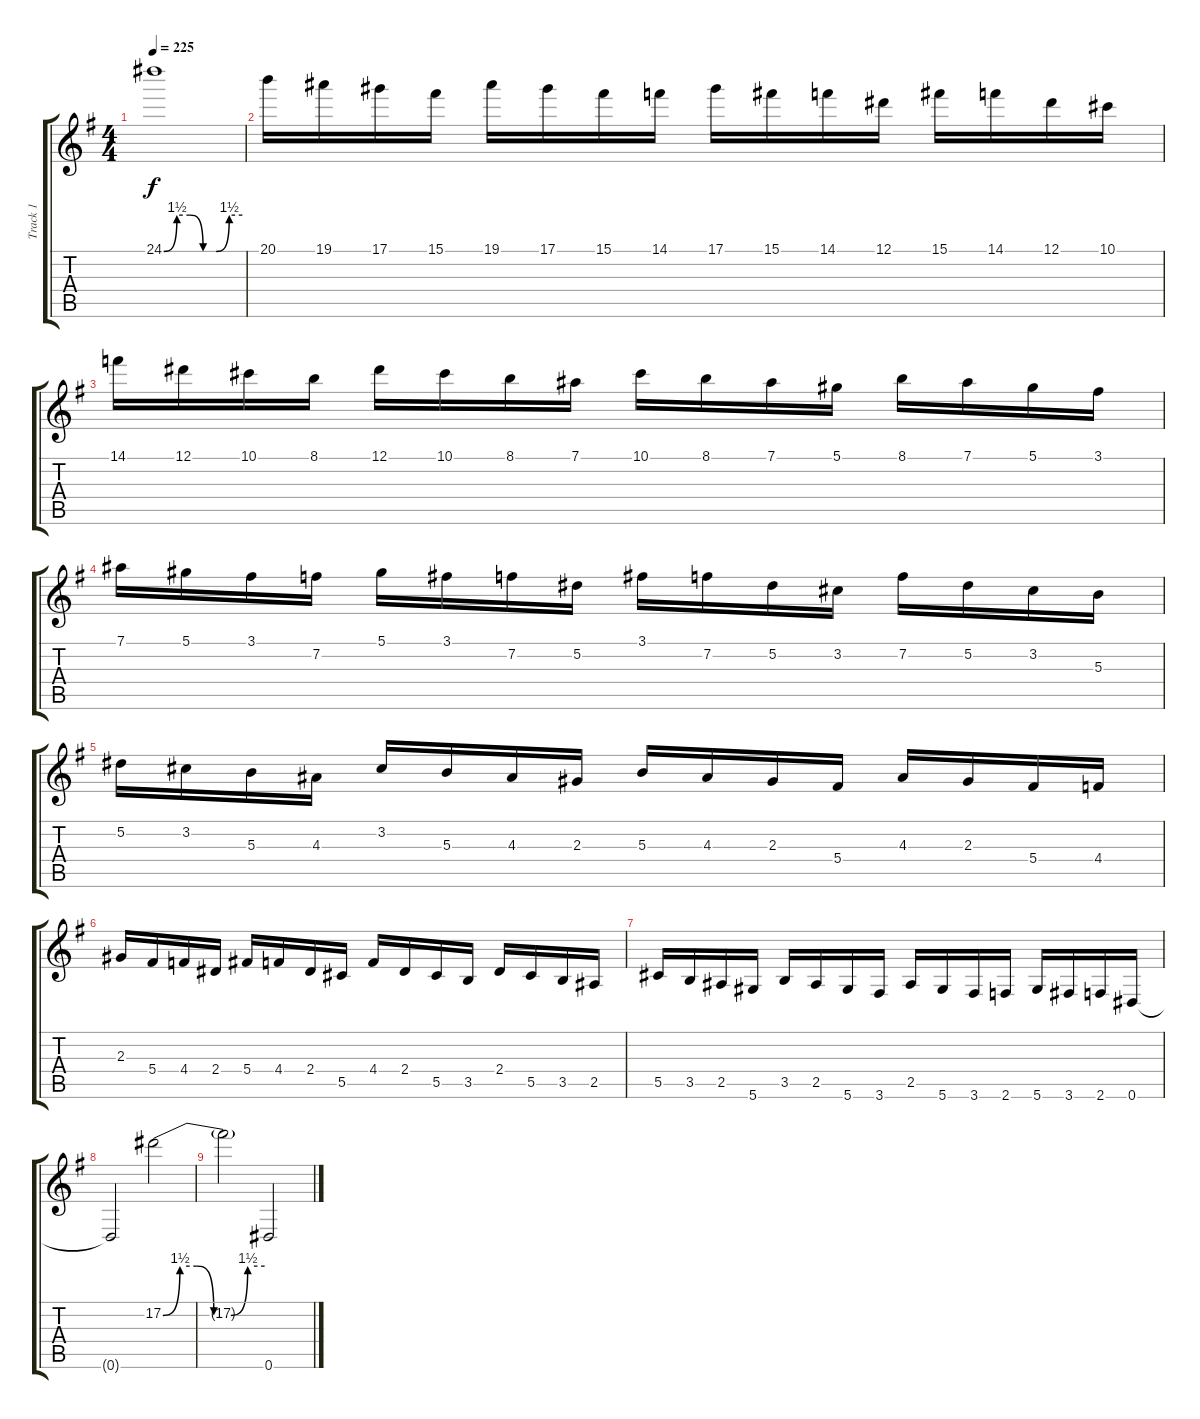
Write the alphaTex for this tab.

\track ("Track 1" "Track 1") {instrument overdrivenguitar}
\staff {score tabs}
\tuning (Eb4 Bb3 Gb3 Db3 Ab2 Eb2) {hide}
\ts (4 4)
\tempo 225
\clef g2
\ks eminor
24.1{be (custom 0 0 10 6 20 6 30 0 40 0 50 6 60 6)}.1{dy f} |
20.1.16 19.1.16 17.1.16 15.1.16 19.1.16 17.1.16 15.1.16 14.1.16 17.1.16 15.1.16 14.1.16 12.1.16 15.1.16 14.1.16 12.1.16 10.1.16 |
14.1.16 12.1.16 10.1.16 8.1.16 12.1.16 10.1.16 8.1.16 7.1.16 10.1.16 8.1.16 7.1.16 5.1.16 8.1.16 7.1.16 5.1.16 3.1.16 |
7.1.16 5.1.16 3.1.16 7.2.16 5.1.16 3.1.16 7.2.16 5.2.16 3.1.16 7.2.16 5.2.16 3.2.16 7.2.16 5.2.16 3.2.16 5.3.16 |
5.2.16 3.2.16 5.3.16 4.3.16 3.2.16 5.3.16 4.3.16 2.3.16 5.3.16 4.3.16 2.3.16 5.4.16 4.3.16 2.3.16 5.4.16 4.4.16 |
2.3.16 5.4.16 4.4.16 2.4.16 5.4.16 4.4.16 2.4.16 5.5.16 4.4.16 2.4.16 5.5.16 3.5.16 2.4.16 5.5.16 3.5.16 2.5.16 |
5.5.16 3.5.16 2.5.16 5.6.16 3.5.16 2.5.16 5.6.16 3.6.16 2.5.16 5.6.16 3.6.16 2.6.16 5.6.16 3.6.16 2.6.16 0.6.16 |
0.6{t}.2 17.2{be (custom 0 0 10 6 20 6 30 0 40 0 50 6 60 6)}.2 |
17.2{t}.2 0.6.2
